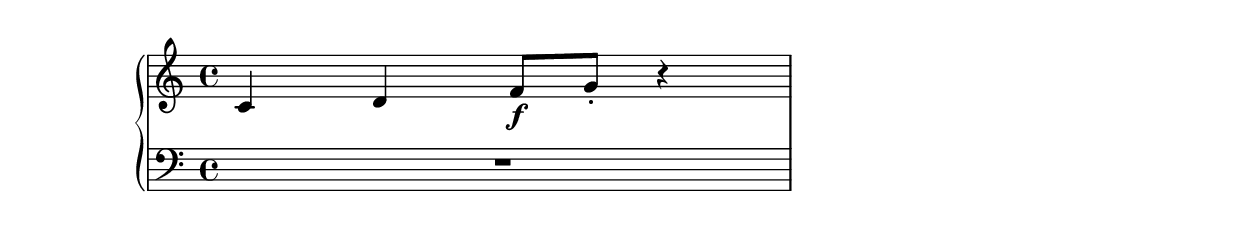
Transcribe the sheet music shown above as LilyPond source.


\header {
  texidoc = "This file gives a different result each time it is run, so
it should always show up in the output-distance testing. "

}

\version "2.19.21"


#(define time (gettimeofday))
#(define random-number
  (/ (random 100 (seed->random-state (+ (car time)
  	 			        (cdr time)))) 100.0))
  
\layout {
  line-width = #(* cm (+ 5 (* 10 random-number)))
  ragged-right = ##f
}

\new PianoStaff << \new Staff \relative { c'4 d f8_\f[ g-.] r4 }
		   \new Staff { \clef "bass" R1 }
		>>

